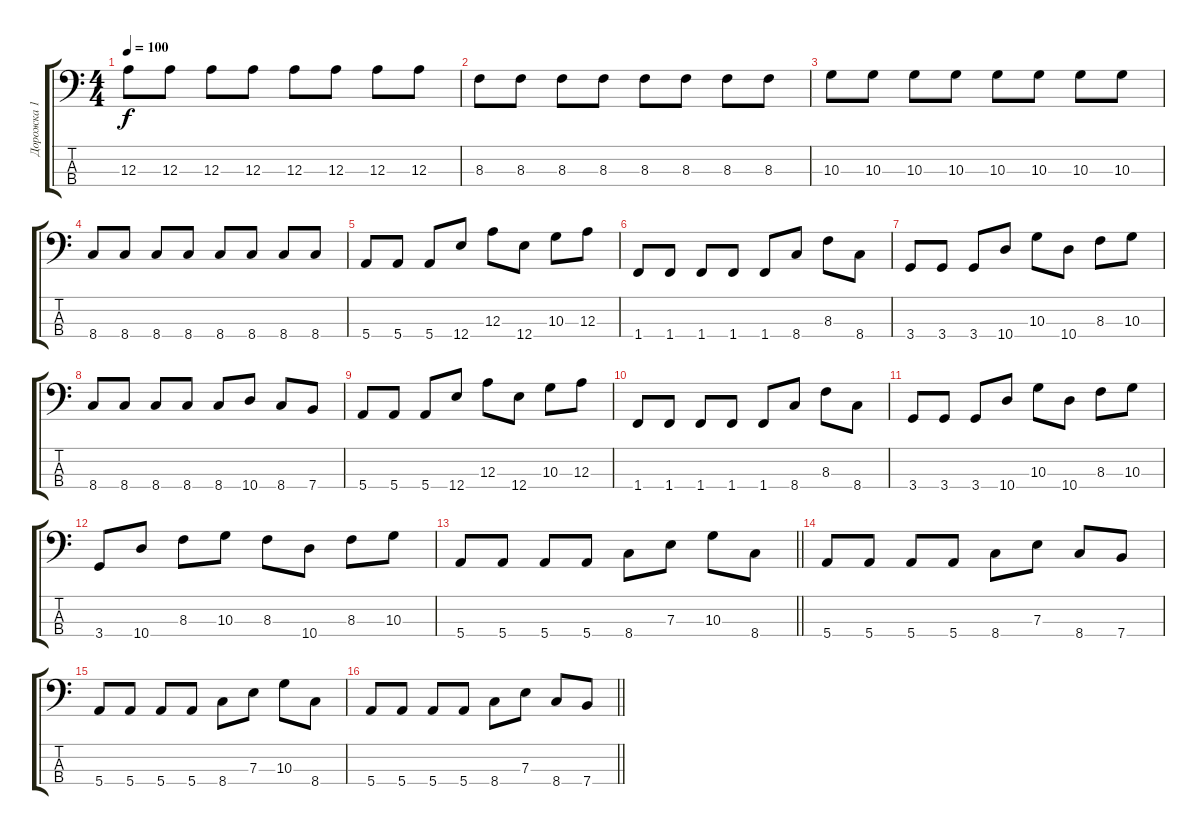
\track ("Дорожка 1" "Дорожка 1") {instrument electricbassfinger}
\staff {score tabs}
\tuning (G2 D2 A1 E1) {hide}
\ts (4 4)
\tempo 100
\clef f4
\ks c
12.3.8{dy f} 12.3.8 12.3.8 12.3.8 12.3.8 12.3.8 12.3.8 12.3.8 |
8.3.8 8.3.8 8.3.8 8.3.8 8.3.8 8.3.8 8.3.8 8.3.8 |
10.3.8 10.3.8 10.3.8 10.3.8 10.3.8 10.3.8 10.3.8 10.3.8 |
8.4.8 8.4.8 8.4.8 8.4.8 8.4.8 8.4.8 8.4.8 8.4.8 |
5.4.8 5.4.8 5.4.8 12.4.8 12.3.8 12.4.8 10.3.8 12.3.8 |
1.4.8 1.4.8 1.4.8 1.4.8 1.4.8 8.4.8 8.3.8 8.4.8 |
3.4.8 3.4.8 3.4.8 10.4.8 10.3.8 10.4.8 8.3.8 10.3.8 |
8.4.8 8.4.8 8.4.8 8.4.8 8.4.8 10.4.8 8.4.8 7.4.8 |
5.4.8 5.4.8 5.4.8 12.4.8 12.3.8 12.4.8 10.3.8 12.3.8 |
1.4.8 1.4.8 1.4.8 1.4.8 1.4.8 8.4.8 8.3.8 8.4.8 |
3.4.8 3.4.8 3.4.8 10.4.8 10.3.8 10.4.8 8.3.8 10.3.8 |
3.4.8 10.4.8 8.3.8 10.3.8 8.3.8 10.4.8 8.3.8 10.3.8 |
\barLineRight lightlight
5.4.8 5.4.8 5.4.8 5.4.8 8.4.8 7.3.8 10.3.8 8.4.8 |
5.4.8 5.4.8 5.4.8 5.4.8 8.4.8 7.3.8 8.4.8 7.4.8 |
5.4.8 5.4.8 5.4.8 5.4.8 8.4.8 7.3.8 10.3.8 8.4.8 |
\barLineRight lightlight
5.4.8 5.4.8 5.4.8 5.4.8 8.4.8 7.3.8 8.4.8 7.4.8
